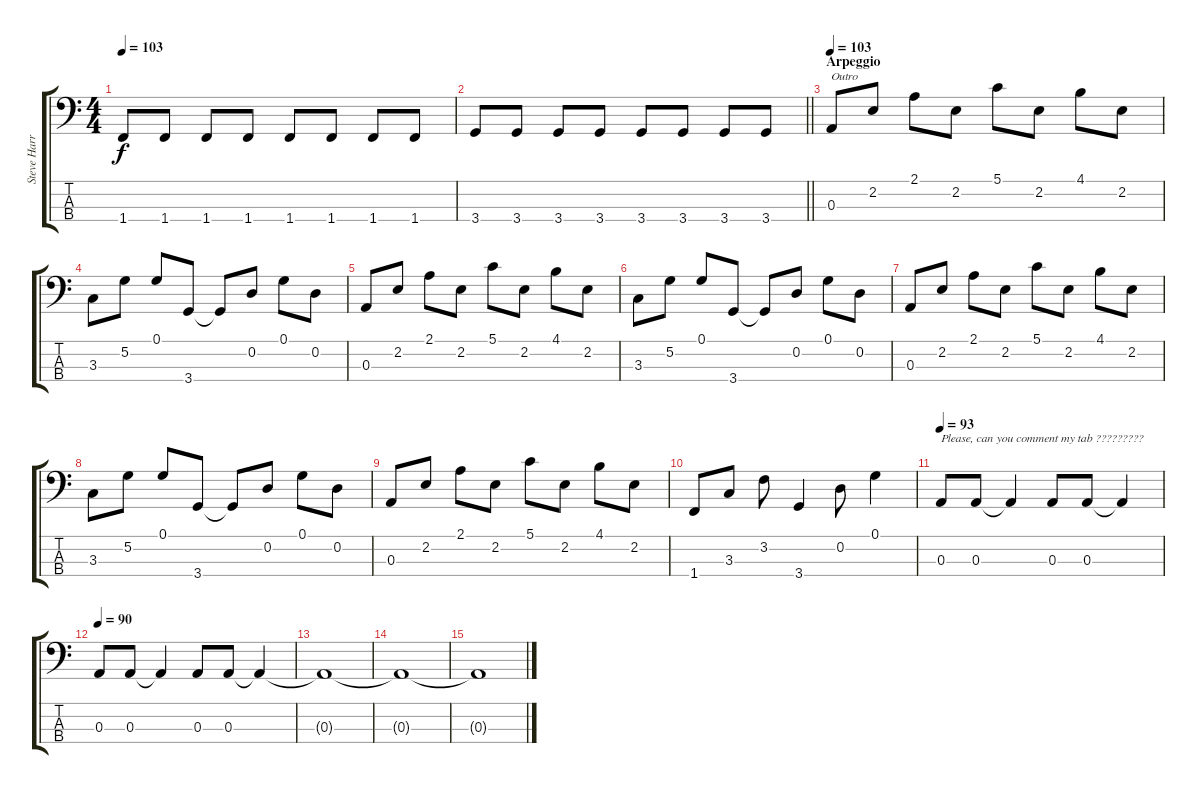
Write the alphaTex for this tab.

\track ("Steve Harris" "Steve Harr") {instrument electricbassfinger}
\staff {score tabs}
\tuning (G2 D2 A1 E1) {hide}
\ts (4 4)
\tempo 103
\clef f4
\ks c
1.4.8{dy f} 1.4.8 1.4.8 1.4.8 1.4.8 1.4.8 1.4.8 1.4.8 |
\barLineRight lightlight
3.4.8 3.4.8 3.4.8 3.4.8 3.4.8 3.4.8 3.4.8 3.4.8 |
\section ("" "Arpeggio")
\tempo 103
0.3.8{txt "Outro" volume 10} 2.2.8 2.1.8 2.2.8 5.1.8 2.2.8 4.1.8 2.2.8 |
3.3.8 5.2.8 0.1.8 3.4.8 3.4{t}.8 0.2.8 0.1.8 0.2.8 |
0.3.8 2.2.8 2.1.8 2.2.8 5.1.8 2.2.8 4.1.8 2.2.8 |
3.3.8 5.2.8 0.1.8 3.4.8 3.4{t}.8 0.2.8 0.1.8 0.2.8 |
0.3.8 2.2.8 2.1.8 2.2.8 5.1.8 2.2.8 4.1.8 2.2.8 |
3.3.8 5.2.8 0.1.8 3.4.8 3.4{t}.8 0.2.8 0.1.8 0.2.8 |
0.3.8 2.2.8 2.1.8 2.2.8 5.1.8 2.2.8 4.1.8 2.2.8 |
1.4.8 3.3.8 3.2.8 3.4.4 0.2.8 0.1.4 |
\tempo 93
0.3.8{txt "Please, can you comment my tab ?????????"} 0.3.8 0.3{t}.4 0.3.8 0.3.8 0.3{t}.4 |
\tempo 90
0.3.8 0.3.8 0.3{t}.4 0.3.8 0.3.8 0.3{t}.4 |
0.3{t}.1 |
0.3{t}.1 |
0.3{t}.1
